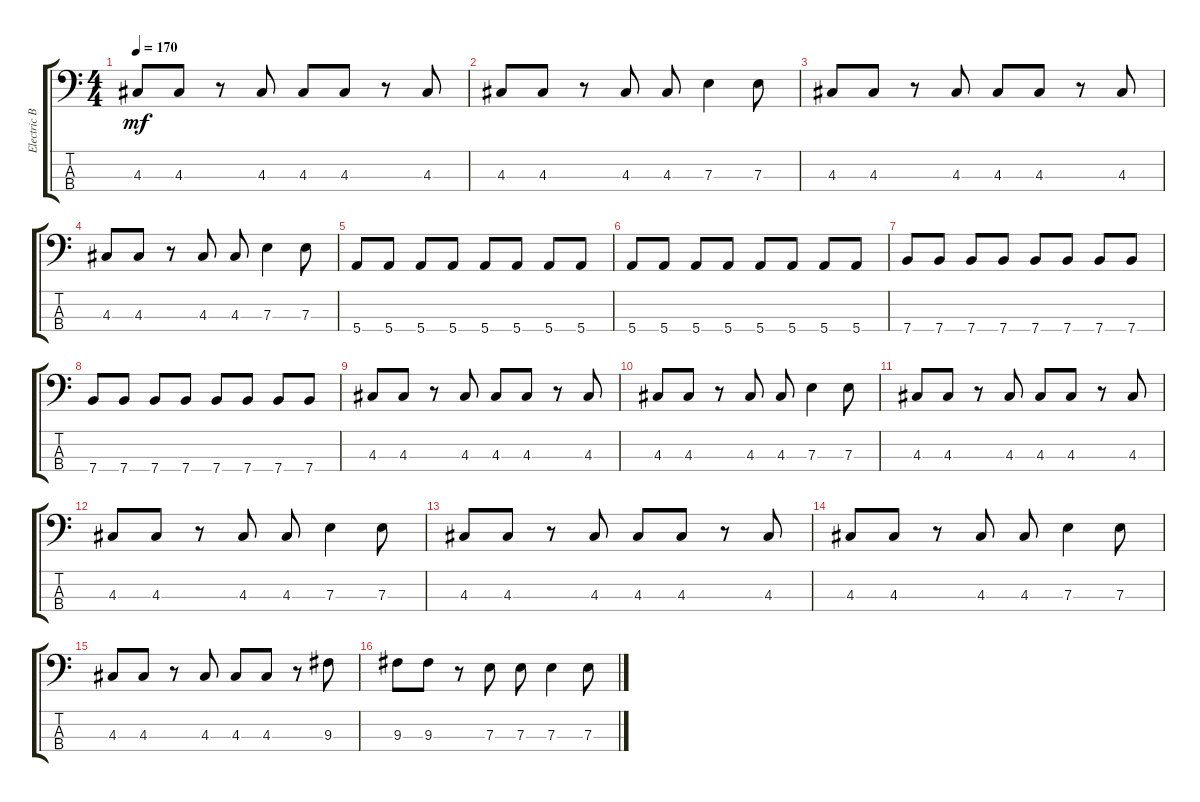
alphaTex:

\track ("Electric Bass" "Electric B") {instrument electricbassfinger}
\staff {score tabs}
\tuning (G2 D2 A1 E1) {hide}
\ts (4 4)
\tempo 170
\clef f4
\ks c
4.3.8{dy mf} 4.3.8 r.8 4.3.8 4.3.8 4.3.8 r.8 4.3.8 |
4.3.8 4.3.8 r.8 4.3.8 4.3.8 7.3.4 7.3.8 |
4.3.8 4.3.8 r.8 4.3.8 4.3.8 4.3.8 r.8 4.3.8 |
4.3.8 4.3.8 r.8 4.3.8 4.3.8 7.3.4 7.3.8 |
5.4.8 5.4.8 5.4.8 5.4.8 5.4.8 5.4.8 5.4.8 5.4.8 |
5.4.8 5.4.8 5.4.8 5.4.8 5.4.8 5.4.8 5.4.8 5.4.8 |
7.4.8 7.4.8 7.4.8 7.4.8 7.4.8 7.4.8 7.4.8 7.4.8 |
7.4.8 7.4.8 7.4.8 7.4.8 7.4.8 7.4.8 7.4.8 7.4.8 |
4.3.8 4.3.8 r.8 4.3.8 4.3.8 4.3.8 r.8 4.3.8 |
4.3.8 4.3.8 r.8 4.3.8 4.3.8 7.3.4 7.3.8 |
4.3.8 4.3.8 r.8 4.3.8 4.3.8 4.3.8 r.8 4.3.8 |
4.3.8 4.3.8 r.8 4.3.8 4.3.8 7.3.4 7.3.8 |
4.3.8 4.3.8 r.8 4.3.8 4.3.8 4.3.8 r.8 4.3.8 |
4.3.8 4.3.8 r.8 4.3.8 4.3.8 7.3.4 7.3.8 |
4.3.8 4.3.8 r.8 4.3.8 4.3.8 4.3.8 r.8 9.3.8 |
9.3.8 9.3.8 r.8 7.3.8 7.3.8 7.3.4 7.3.8
